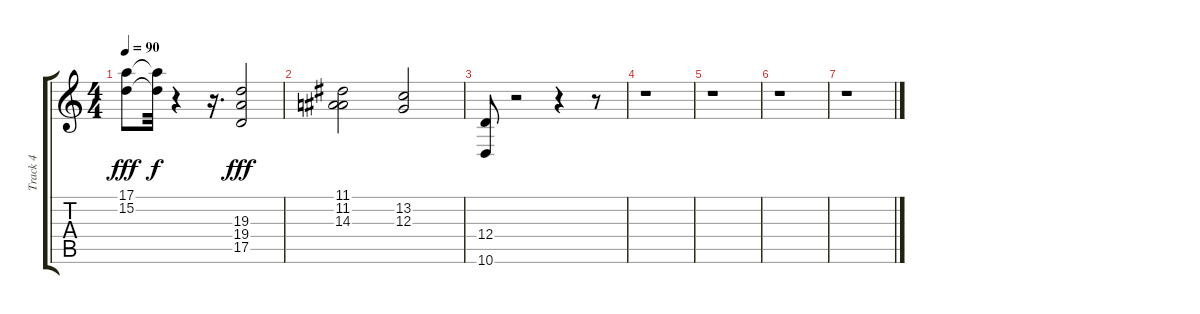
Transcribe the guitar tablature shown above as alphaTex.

\track ("Track 4" "Track 4") {instrument synthbrass1}
\staff {score tabs}
\tuning (E4 B3 G3 D3 A2 E2) {hide}
\ts (4 4)
\tempo 90
\clef g2
\ks c
(17.1 15.2).8{dy fff} (17.1{t} 15.2{t}).32{dy f} r.4 r.16{d} (19.3 19.4 17.5).2{dy fff} |
(11.1 11.2 14.3).2 (13.2 12.3).2 |
(12.4 10.6).8 r.2 r.4 r.8 |
r.1 |
r.1 |
r.1 |
r.1
